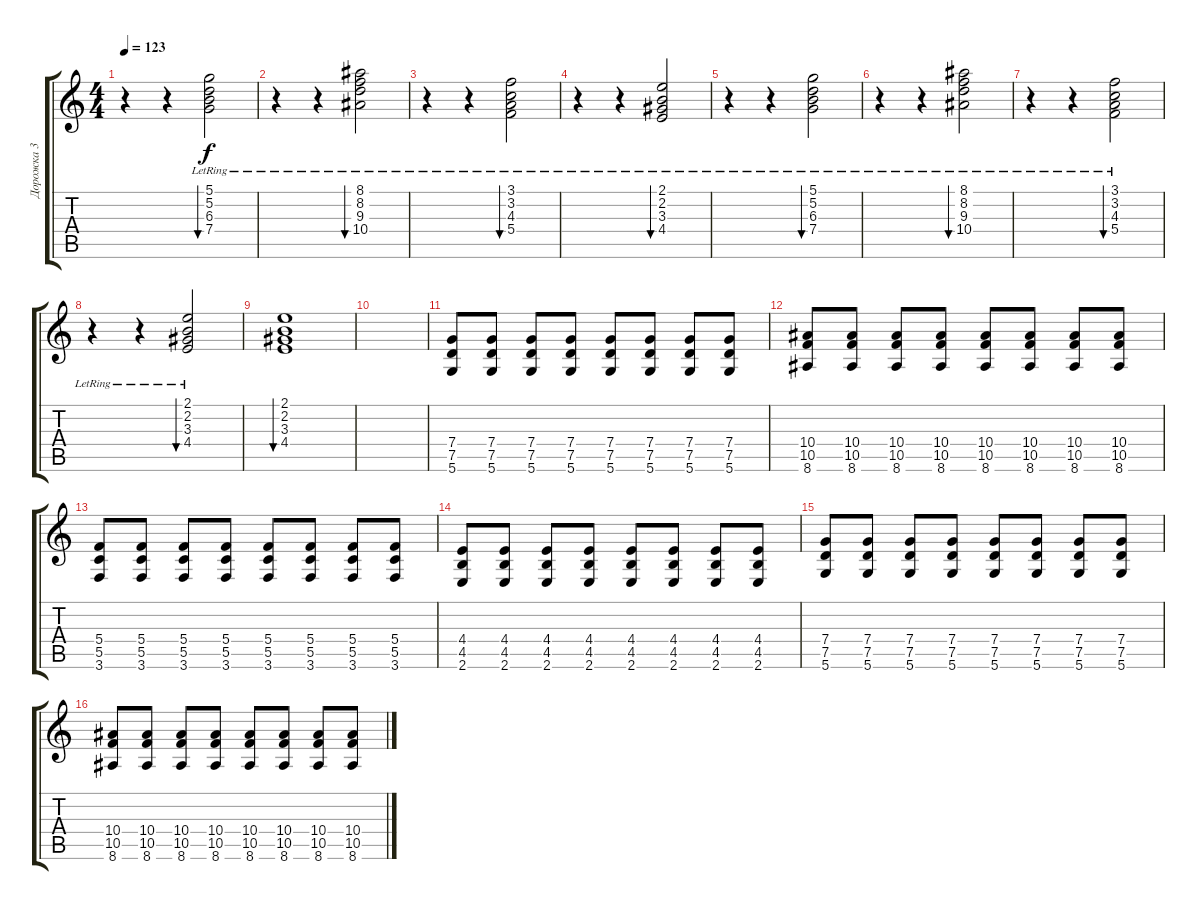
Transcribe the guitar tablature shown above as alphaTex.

\track ("Дорожка 3" "Дорожка 3") {instrument overdrivenguitar}
\staff {score tabs}
\tuning (D4 A3 F3 C3 G2 D2) {hide}
\ts (4 4)
\tempo 123
\clef g2
\ks c
r.4{dy mp instrument acousticguitarnylon} r.4 (5.1{lr} 5.2{lr} 6.3{lr} 7.4{lr}).2{bu 120 dy f} |
r.4 r.4 (8.1{lr} 8.2{lr} 9.3{lr} 10.4{lr}).2{bu 120} |
r.4 r.4 (3.1{lr} 3.2{lr} 4.3{lr} 5.4{lr}).2{bu 120} |
r.4 r.4 (2.1{lr} 2.2{lr} 3.3{lr} 4.4{lr}).2{bu 120} |
r.4{instrument acousticguitarnylon} r.4 (5.1{lr} 5.2{lr} 6.3{lr} 7.4{lr}).2{bu 120} |
r.4 r.4 (8.1{lr} 8.2{lr} 9.3{lr} 10.4{lr}).2{bu 120} |
r.4 r.4 (3.1{lr} 3.2{lr} 4.3{lr} 5.4{lr}).2{bu 120} |
r.4 r.4 (2.1{lr} 2.2{lr} 3.3{lr} 4.4{lr}).2{bu 120} |
(2.1 2.2 3.3 4.4).1{bu 120} |
|
(7.4 7.5 5.6).8 (7.4 7.5 5.6).8 (7.4 7.5 5.6).8 (7.4 7.5 5.6).8 (7.4 7.5 5.6).8 (7.4 7.5 5.6).8 (7.4 7.5 5.6).8 (7.4 7.5 5.6).8 |
(10.4 10.5 8.6).8 (10.4 10.5 8.6).8 (10.4 10.5 8.6).8 (10.4 10.5 8.6).8 (10.4 10.5 8.6).8 (10.4 10.5 8.6).8 (10.4 10.5 8.6).8 (10.4 10.5 8.6).8 |
(5.4 5.5 3.6).8 (5.4 5.5 3.6).8 (5.4 5.5 3.6).8 (5.4 5.5 3.6).8 (5.4 5.5 3.6).8 (5.4 5.5 3.6).8 (5.4 5.5 3.6).8 (5.4 5.5 3.6).8 |
(4.4 4.5 2.6).8 (4.4 4.5 2.6).8 (4.4 4.5 2.6).8 (4.4 4.5 2.6).8 (4.4 4.5 2.6).8 (4.4 4.5 2.6).8 (4.4 4.5 2.6).8 (4.4 4.5 2.6).8 |
(7.4 7.5 5.6).8 (7.4 7.5 5.6).8 (7.4 7.5 5.6).8 (7.4 7.5 5.6).8 (7.4 7.5 5.6).8 (7.4 7.5 5.6).8 (7.4 7.5 5.6).8 (7.4 7.5 5.6).8 |
(10.4 10.5 8.6).8 (10.4 10.5 8.6).8 (10.4 10.5 8.6).8 (10.4 10.5 8.6).8 (10.4 10.5 8.6).8 (10.4 10.5 8.6).8 (10.4 10.5 8.6).8 (10.4 10.5 8.6).8
